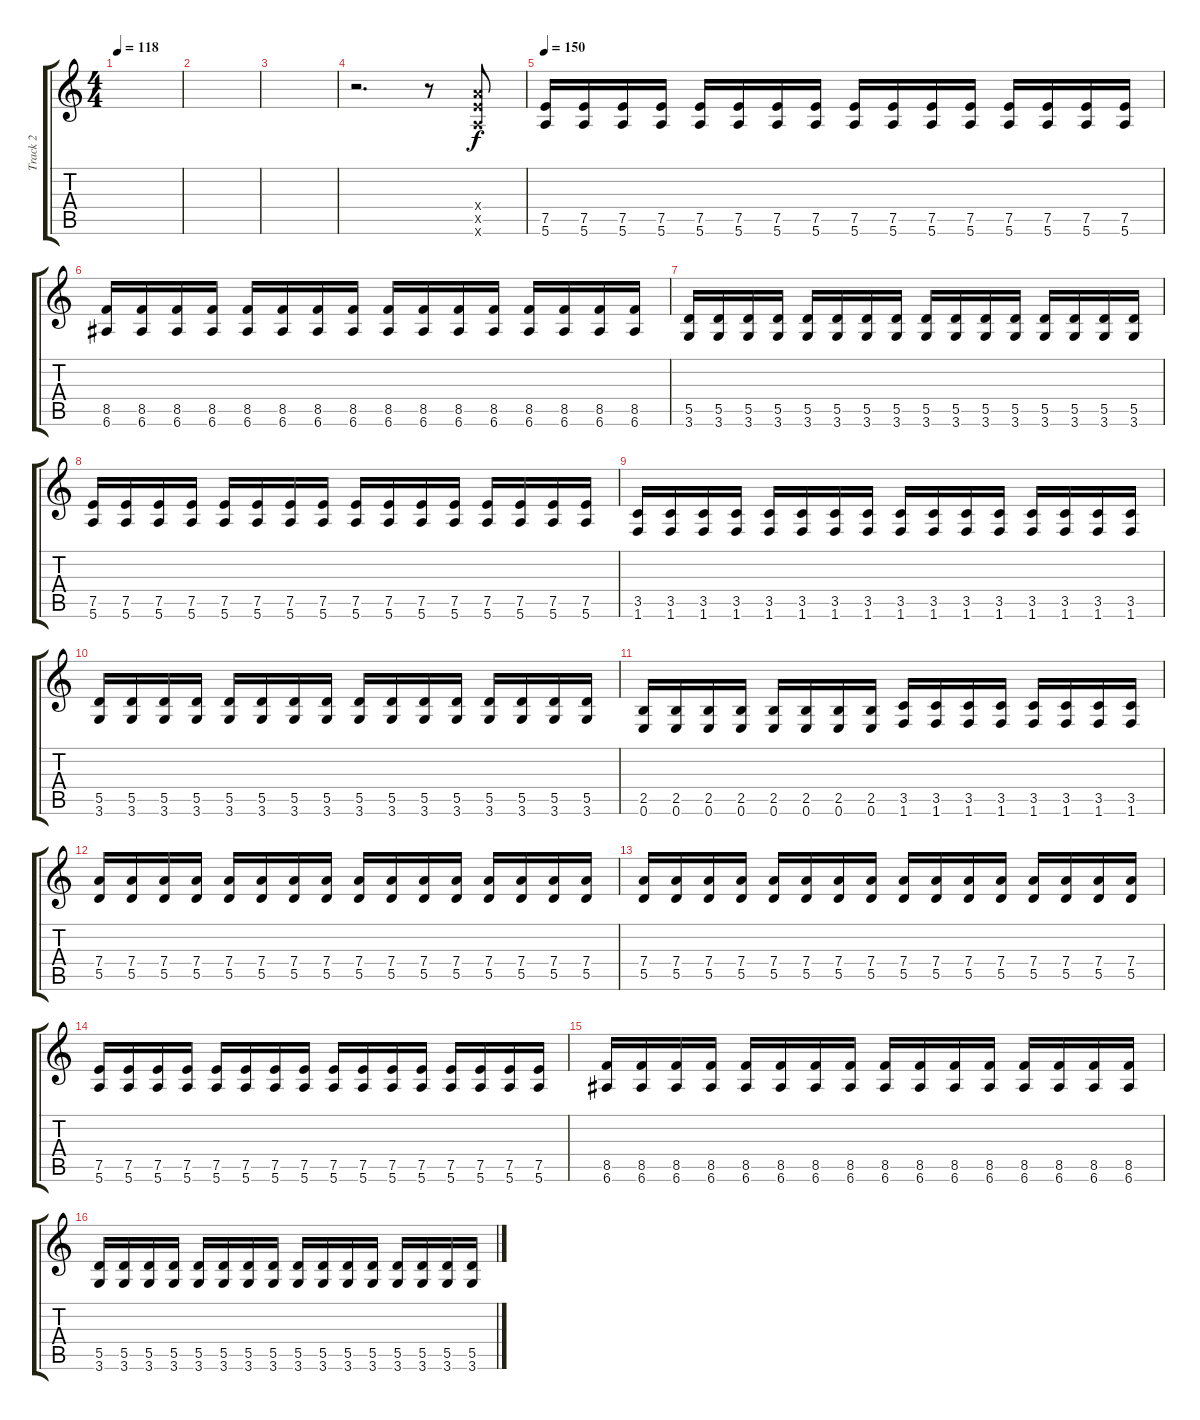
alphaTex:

\track ("Track 2" "Track 2") {instrument distortionguitar}
\staff {score tabs}
\tuning (E4 B3 G3 D3 A2 E2) {hide}
\ts (4 4)
\tempo 118
\clef g2
\ks c
|
|
|
r.2{d volume 13 balance 13 instrument distortionguitar} r.8 (7.4{x} 7.5{x} 5.6{x}).8 |
\tempo 150
(7.5 5.6).16 (7.5 5.6).16 (7.5 5.6).16 (7.5 5.6).16 (7.5 5.6).16 (7.5 5.6).16 (7.5 5.6).16 (7.5 5.6).16 (7.5 5.6).16 (7.5 5.6).16 (7.5 5.6).16 (7.5 5.6).16 (7.5 5.6).16 (7.5 5.6).16 (7.5 5.6).16 (7.5 5.6).16 |
(8.5 6.6).16 (8.5 6.6).16 (8.5 6.6).16 (8.5 6.6).16 (8.5 6.6).16 (8.5 6.6).16 (8.5 6.6).16 (8.5 6.6).16 (8.5 6.6).16 (8.5 6.6).16 (8.5 6.6).16 (8.5 6.6).16 (8.5 6.6).16 (8.5 6.6).16 (8.5 6.6).16 (8.5 6.6).16 |
(5.5 3.6).16 (5.5 3.6).16 (5.5 3.6).16 (5.5 3.6).16 (5.5 3.6).16 (5.5 3.6).16 (5.5 3.6).16 (5.5 3.6).16 (5.5 3.6).16 (5.5 3.6).16 (5.5 3.6).16 (5.5 3.6).16 (5.5 3.6).16 (5.5 3.6).16 (5.5 3.6).16 (5.5 3.6).16 |
(7.5 5.6).16 (7.5 5.6).16 (7.5 5.6).16 (7.5 5.6).16 (7.5 5.6).16 (7.5 5.6).16 (7.5 5.6).16 (7.5 5.6).16 (7.5 5.6).16 (7.5 5.6).16 (7.5 5.6).16 (7.5 5.6).16 (7.5 5.6).16 (7.5 5.6).16 (7.5 5.6).16 (7.5 5.6).16 |
(3.5 1.6).16 (3.5 1.6).16 (3.5 1.6).16 (3.5 1.6).16 (3.5 1.6).16 (3.5 1.6).16 (3.5 1.6).16 (3.5 1.6).16 (3.5 1.6).16 (3.5 1.6).16 (3.5 1.6).16 (3.5 1.6).16 (3.5 1.6).16 (3.5 1.6).16 (3.5 1.6).16 (3.5 1.6).16 |
(5.5 3.6).16 (5.5 3.6).16 (5.5 3.6).16 (5.5 3.6).16 (5.5 3.6).16 (5.5 3.6).16 (5.5 3.6).16 (5.5 3.6).16 (5.5 3.6).16 (5.5 3.6).16 (5.5 3.6).16 (5.5 3.6).16 (5.5 3.6).16 (5.5 3.6).16 (5.5 3.6).16 (5.5 3.6).16 |
(2.5 0.6).16 (2.5 0.6).16 (2.5 0.6).16 (2.5 0.6).16 (2.5 0.6).16 (2.5 0.6).16 (2.5 0.6).16 (2.5 0.6).16 (3.5 1.6).16 (3.5 1.6).16 (3.5 1.6).16 (3.5 1.6).16 (3.5 1.6).16 (3.5 1.6).16 (3.5 1.6).16 (3.5 1.6).16 |
(7.4 5.5).16 (7.4 5.5).16 (7.4 5.5).16 (7.4 5.5).16 (7.4 5.5).16 (7.4 5.5).16 (7.4 5.5).16 (7.4 5.5).16 (7.4 5.5).16 (7.4 5.5).16 (7.4 5.5).16 (7.4 5.5).16 (7.4 5.5).16 (7.4 5.5).16 (7.4 5.5).16 (7.4 5.5).16 |
(7.4 5.5).16 (7.4 5.5).16 (7.4 5.5).16 (7.4 5.5).16 (7.4 5.5).16 (7.4 5.5).16 (7.4 5.5).16 (7.4 5.5).16 (7.4 5.5).16 (7.4 5.5).16 (7.4 5.5).16 (7.4 5.5).16 (7.4 5.5).16 (7.4 5.5).16 (7.4 5.5).16 (7.4 5.5).16 |
(7.5 5.6).16 (7.5 5.6).16 (7.5 5.6).16 (7.5 5.6).16 (7.5 5.6).16 (7.5 5.6).16 (7.5 5.6).16 (7.5 5.6).16 (7.5 5.6).16 (7.5 5.6).16 (7.5 5.6).16 (7.5 5.6).16 (7.5 5.6).16 (7.5 5.6).16 (7.5 5.6).16 (7.5 5.6).16 |
(8.5 6.6).16 (8.5 6.6).16 (8.5 6.6).16 (8.5 6.6).16 (8.5 6.6).16 (8.5 6.6).16 (8.5 6.6).16 (8.5 6.6).16 (8.5 6.6).16 (8.5 6.6).16 (8.5 6.6).16 (8.5 6.6).16 (8.5 6.6).16 (8.5 6.6).16 (8.5 6.6).16 (8.5 6.6).16 |
(5.5 3.6).16 (5.5 3.6).16 (5.5 3.6).16 (5.5 3.6).16 (5.5 3.6).16 (5.5 3.6).16 (5.5 3.6).16 (5.5 3.6).16 (5.5 3.6).16 (5.5 3.6).16 (5.5 3.6).16 (5.5 3.6).16 (5.5 3.6).16 (5.5 3.6).16 (5.5 3.6).16 (5.5 3.6).16
